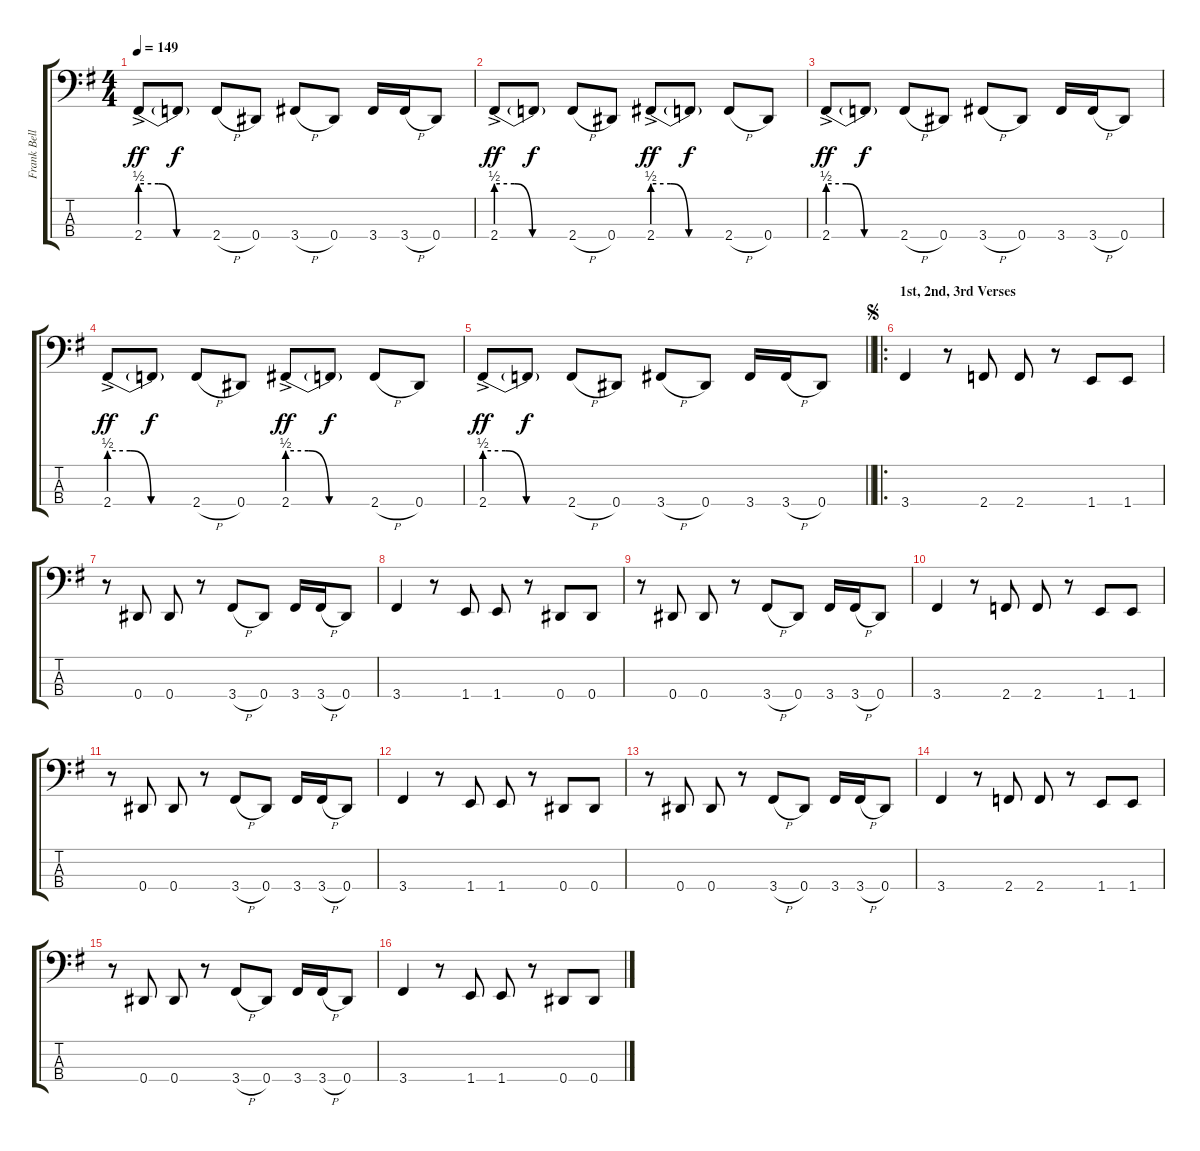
\track ("Frank Bello" "Frank Bell") {instrument electricbassfinger}
\staff {score tabs}
\tuning (Gb2 Db2 Ab1 Eb1) {hide}
\ts (4 4)
\tempo 149
\clef f4
\ks g
2.4{be (custom 0 2 15 2 30 0 60 0) ac}.8{dy ff} 2.4{t}.8{dy f} 2.4{h}.8 0.4.8 3.4{h}.8 0.4.8 3.4.16 3.4{h}.16 0.4.8 |
2.4{be (custom 0 2 15 2 30 0 60 0) ac}.8{dy ff} 2.4{t}.8{dy f} 2.4{h}.8 0.4.8 2.4{be (custom 0 2 15 2 30 0 60 0) ac}.8{dy ff} 2.4{t}.8{dy f} 2.4{h}.8 0.4.8 |
2.4{be (custom 0 2 15 2 30 0 60 0) ac}.8{dy ff} 2.4{t}.8{dy f} 2.4{h}.8 0.4.8 3.4{h}.8 0.4.8 3.4.16 3.4{h}.16 0.4.8 |
2.4{be (custom 0 2 15 2 30 0 60 0) ac}.8{dy ff} 2.4{t}.8{dy f} 2.4{h}.8 0.4.8 2.4{be (custom 0 2 15 2 30 0 60 0) ac}.8{dy ff} 2.4{t}.8{dy f} 2.4{h}.8 0.4.8 |
\barLineRight lightlight
2.4{be (custom 0 2 15 2 30 0 60 0) ac}.8{dy ff} 2.4{t}.8{dy f} 2.4{h}.8 0.4.8 3.4{h}.8 0.4.8 3.4.16 3.4{h}.16 0.4.8 |
\ro
\section ("" "1st, 2nd, 3rd Verses")
\jump segno
3.4.4 r.8 2.4.8 2.4.8 r.8 1.4.8 1.4.8 |
r.8 0.4.8 0.4.8 r.8 3.4{h}.8 0.4.8 3.4.16 3.4{h}.16 0.4.8 |
3.4.4 r.8 1.4.8 1.4.8 r.8 0.4.8 0.4.8 |
r.8 0.4.8 0.4.8 r.8 3.4{h}.8 0.4.8 3.4.16 3.4{h}.16 0.4.8 |
3.4.4 r.8 2.4.8 2.4.8 r.8 1.4.8 1.4.8 |
r.8 0.4.8 0.4.8 r.8 3.4{h}.8 0.4.8 3.4.16 3.4{h}.16 0.4.8 |
3.4.4 r.8 1.4.8 1.4.8 r.8 0.4.8 0.4.8 |
r.8 0.4.8 0.4.8 r.8 3.4{h}.8 0.4.8 3.4.16 3.4{h}.16 0.4.8 |
3.4.4 r.8 2.4.8 2.4.8 r.8 1.4.8 1.4.8 |
r.8 0.4.8 0.4.8 r.8 3.4{h}.8 0.4.8 3.4.16 3.4{h}.16 0.4.8 |
3.4.4 r.8 1.4.8 1.4.8 r.8 0.4.8 0.4.8
